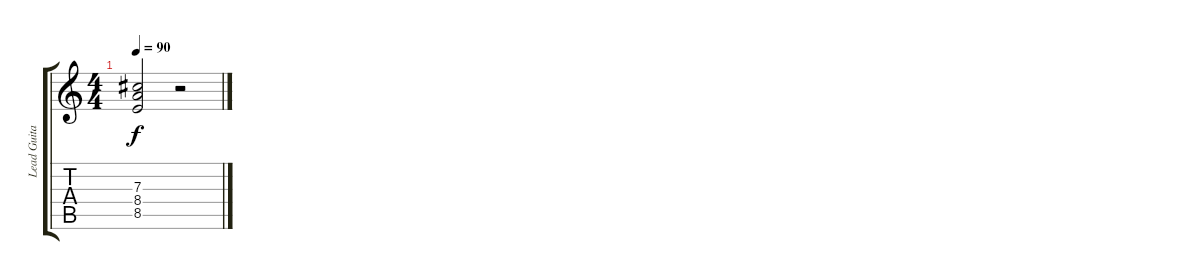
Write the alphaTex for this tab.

\track ("Lead Guitar 2 (Maxime Callau)" "Lead Guita") {instrument distortionguitar}
\staff {score tabs}
\tuning (Eb4 Bb3 Gb3 Db3 Ab2 Eb2) {hide}
\ts (4 4)
\tempo 90
\clef g2
\ks c
(7.3 8.4 8.5).2{dy f} r.2
